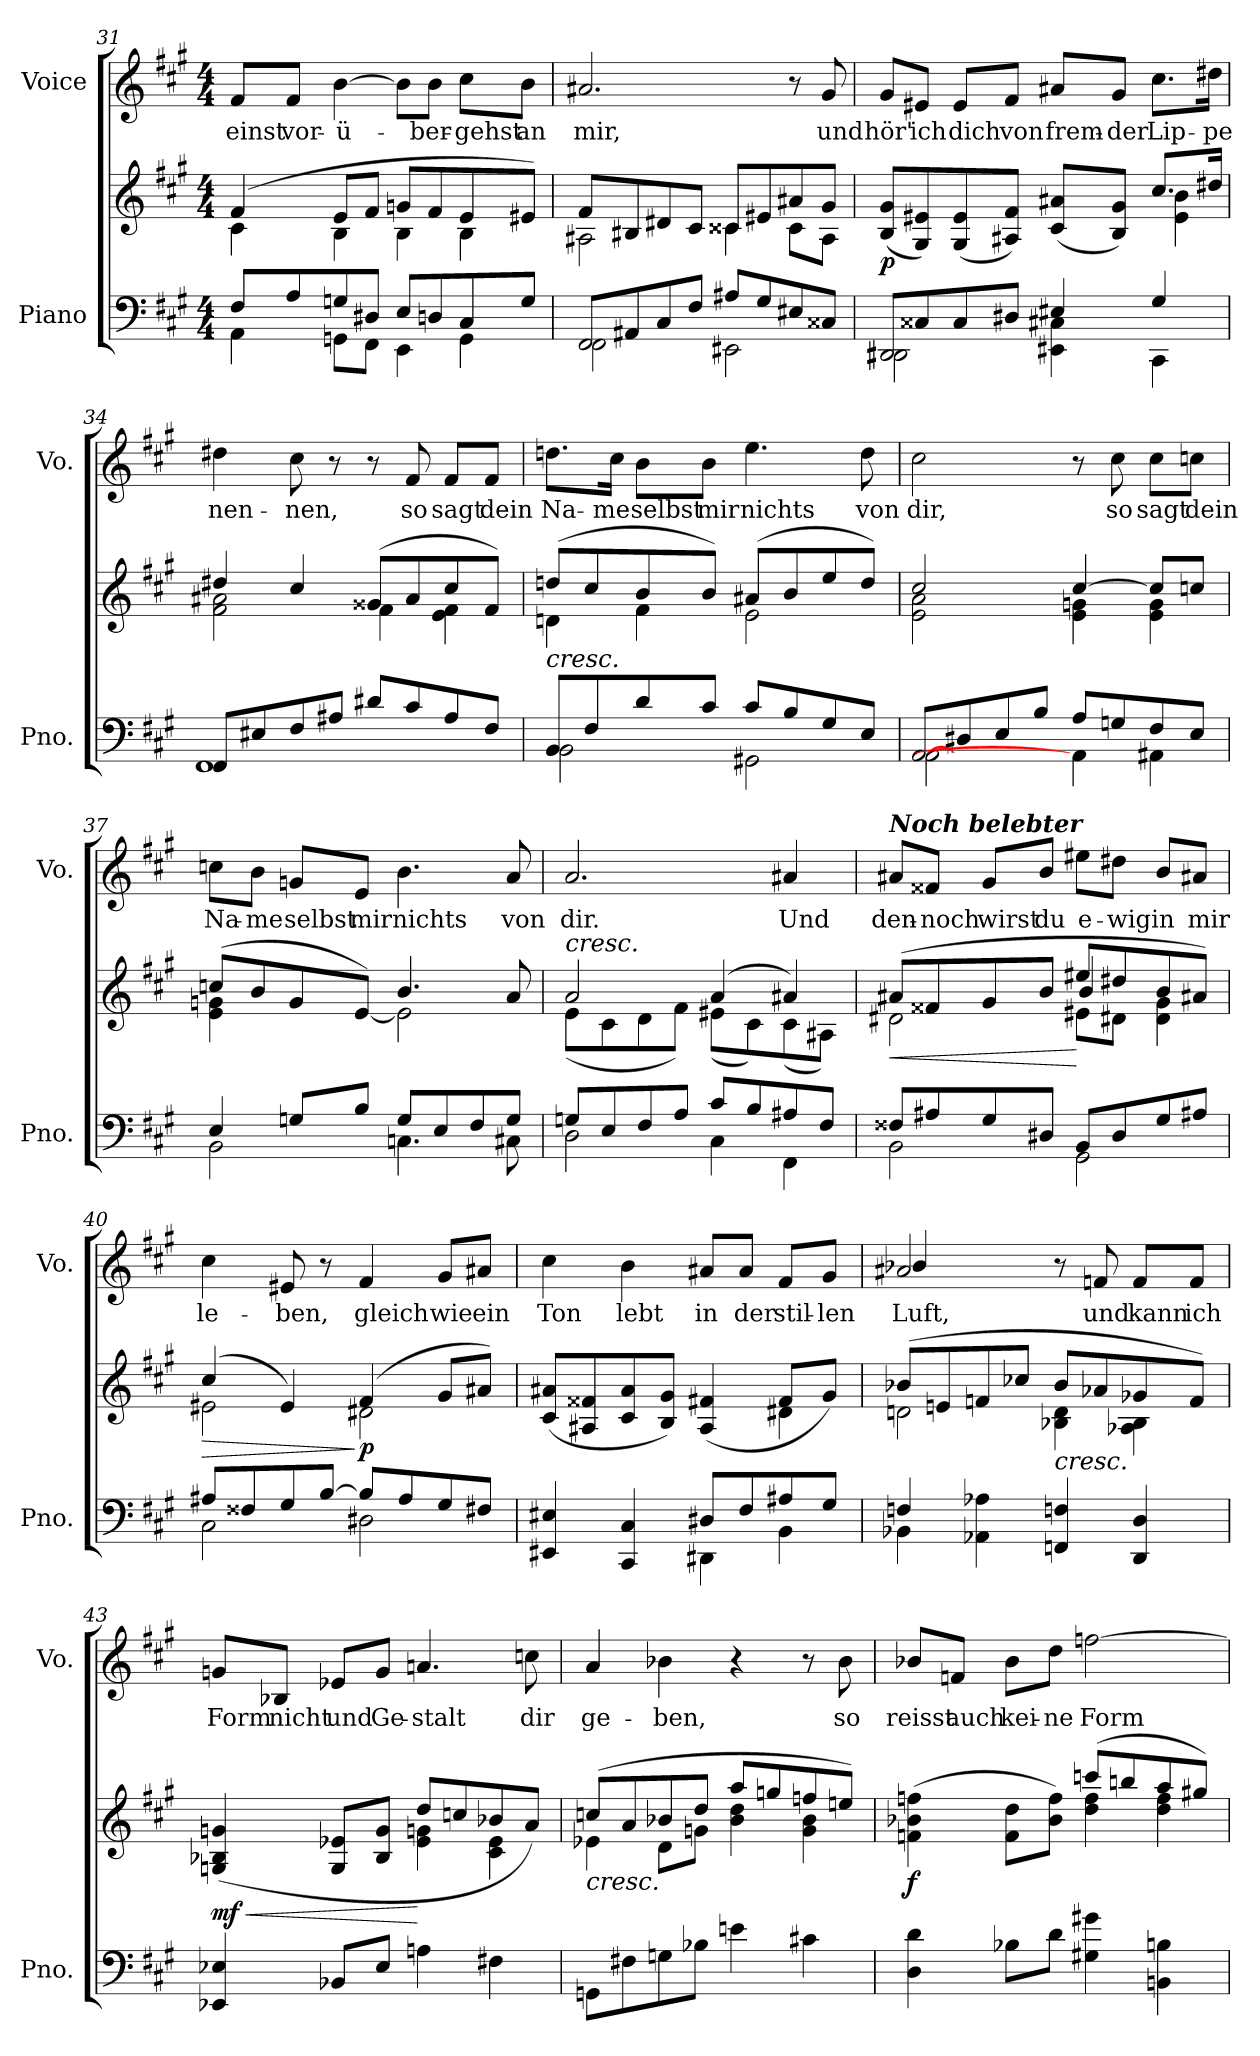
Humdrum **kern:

**kern	**kern	**dynam	**kern	**text
*part2	*part2	*part2	*part1	*part1
*staff3	*staff2	*staff2/3	*staff1	*staff1
*I"Piano	*	*	*I"Voice	*
*I'Pno.	*	*	*I'Vo.	*
*clefF4	*clefG2	*	*clefG2	*
*k[f#c#g#]	*k[f#c#g#]	*	*k[f#c#g#]	*
*M4/4	*M4/4	*	*M4/4	*
=31	=31	=31	=31	=31
*^	*^	*	*	*
8F#/L	(>4AA\	(4f#/	4c#\	.	8f#/L	einst
8A/	.	.	.	.	8f#/J	vor-
8Gn/	8GGn\L	8e/L	4B\	.	[4b\	-ü-
8D#X/J	8FF#\J	8f#/J	.	.	.	.
8E/L	4EE\	8gn/L	4B\	.	8b\L]	.
8Dn/	.	8f#/	.	.	8b\J	-ber-
8C#/	4GG\	8e/	4B\	.	8cc#\L	-gehst
8G/J	.	8e#X/J)	.	.	8b\J	an
=32	=32	=32	=32	=32	=32	=32
!LO:N:head=open	!	!	!	!	!	!
8FF#/L	2FF#\	8f#/L	2A#X\	.	2.a#X/	mir,
8AA#X/	.	8B#X/	.	.	.	.
8C#/	.	8d#X/	.	.	.	.
8F#/J	.	8c#/J	.	.	.	.
8A#X/L	2EE#X\	8c##X/L	4c##\	.	.	.
8G#/	.	8e#X/	.	.	.	.
8E#X/	.	8a#X/	8c##\L	.	8r	.
8C##X/J	.	8g#/J)	8A#\J	.	8g#/	und
=33	=33	=33	=33	=33	=33	=33
!LO:N:head=open	!	!	!	!LO:DY:b	!	!
8DD#X/L	2DD#\	(>8B/ 8g#/L	2.ryy	p	8g#/L	hör'
8C##X/	.	8G#/ 8e#X/)	.	.	8e#X/J	ich
8C##/	.	(>8G#/ 8e#/	.	.	8e#/L	dich
8D#X/J	.	8A#X/ 8f#/J)	.	.	8f#/J	von
4E#X/	4EE#X\ 4C#X\	(<8c#/ 8a#X/L	.	.	8a#X/L	frem-
.	.	8B/ 8g#/J)	.	.	8g#/J	-der
4G#/	4CC#\	8.cc#/L	4e#\ 4b\	.	8.cc#\L	Lip-
.	.	16dd#X/Jk	.	.	16dd#X\Jk	-pe
=34	=34	=34	=34	=34	=34	=34
8FF#/L	1FF#	4dd#X/	2f#\ 2a#X\	.	4dd#X\	nen-
8E#X/	.	.	.	.	.	.
8F#/	.	4cc#/	.	.	8cc#\	-nen,
8A#X/J	.	.	.	.	8r	.
8d#X/L	.	(>8g##X/L	4f#\	.	8r	.
8c#/	.	8a#/	.	.	8f#/	so
8A#/	.	8cc#/	4e\ 4f#\	.	8f#/L	sagt
8F#/J	.	8f#/J)	.	.	8f#/J	dein
=35	=35	=35	=35	=35	=35	=35
!	!	!LO:TX:b:i:t=cresc.	!	!	!	!
8BB/L	2BB\	(8ddn/L	4dn\	.	8.ddn\L	Na-
8F#/	.	8cc#/	.	.	.	.
.	.	.	.	.	16cc#\Jk	me
8d/	.	8b/	4f#\	.	8b\L	selbst
8c#/J	.	8b/J)	.	.	8b\J	mir
8c#/L	2GG#X\	(8a#X/L	2e\	.	4.ee\	nichts
8B/	.	8b/	.	.	.	.
8G#/	.	8ee/	.	.	.	.
8E/J	.	8dd/J)	.	.	8dd\	von
=36	=36	=36	=36	=36	=36	=36
!LO:N:head=open	!	!	!	!	!	!
[<8AA/L	2AA\	2cc#/	2e\ 2a\	.	2cc#\	dir,
8D#X/	.	.	.	.	.	.
8E/	.	.	.	.	.	.
8B/J	.	.	.	.	.	.
8A/L	4AA\]	[4cc#/	4e\ 4gn\	.	8r	.
8Gn/	.	.	.	.	8cc#\	so
8F#/	4AA#X\	8cc#/L]	4e\ 4g\	.	8cc#\L	sagt
8E/J	.	8ccn/J	.	.	8ccn\J	dein
=37	=37	=37	=37	=37	=37	=37
4E/	2BB\	(8ccn/L	4e\ 4gn\	.	8ccn\L	Na-
.	.	8b/	.	.	8b\J	-me
8Gn/L	.	8g/	4ryy	.	8gn/L	selbst
8B/J	.	[<8e/J)	.	.	8e/J	mir
8G/L	4.Cn\	4.b/	2e\]	.	4.b\	nichts
8E/	.	.	.	.	.	.
8F#/	.	.	.	.	.	.
8G/J	8C#X\	8a/	.	.	8a/	von
=38	=38	=38	=38	=38	=38	=38
!	!	!LO:TX:a:i:t=cresc.	!	!	!	!
8Gn/L	2D\	2a/	(8e\L	.	2.a/	dir.
8E/	.	.	8c#\	.	.	.
8F#/	.	.	8d\	.	.	.
8A/J	.	.	8f#\J)	.	.	.
8c#/L	4C#\	(4a/	(8e#X\L	.	.	.
8B/	.	.	8c#\)	.	.	.
8A#X/	4FF#\	4a#X/)	(8c#\	.	4a#X/	Und
8F#/J	.	.	8A#X\J)	.	.	.
=39	=39	=39	=39	=39	=39	=39
!	!	!	!	!	!LO:TX:a:Bi:t=Noch belebter	!
!	!	!	!	!LO:HP:b	!	!
*	*	*	*^	*	*	*
8F##X/L	2BB\	(8a#X/L	2d#X\	2ryy	<	8a#X/L	den-
8A#X/	.	8f##X/	.	.	.	8f##X/J	-noch
8G#/	.	8g#/	.	.	.	8g#/L	wirst
8D#X/J	.	8b/J	.	.	.	8b/J	du
8BB/L	2GG#\	8ee#X/L	8e#X\L	4b/	[	8ee#X\L	e-
8D#/	.	8dd#X/	8d#X\J	.	.	8dd#X\J	-wig
8G#/	.	8b/	4d#\ 4g#\	4ryy	.	8b/L	in
8A#X/J	.	8a#X/J)	.	.	.	8a#X/J	mir
*	*	*v	*v	*v	*	*	*
=40	=40	=40	=40	=40	=40
!	!	!	!LO:HP:b	!	!
*	*	*^	*	*	*
8A#X/L	2C#\	(4cc#/	2e#X\	>	4cc#\	le-
8F##X/	.	.	.	.	.	.
8G#/	.	4e#/)	.	.	8e#X/	-ben,
[8B/J	.	.	.	.	8r	.
!	!	!	!	!LO:DY:n=1:b	!	!
8B/L]	2D#X\	(4f#/	2d#X\	] p	4f#/	gleich
8A#/	.	.	.	.	.	.
8G#/	.	8g#/L	.	.	8g#/L	wie
8F#X/J	.	8a#X/J)	.	.	8a#X/J	ein
=41	=41	=41	=41	=41	=41	=41
4EE#X/ 4E#X/	2ryy	(<8c#/ 8a#X/L	2.ryy	.	4cc#\	Ton
.	.	8A#X/ 8f##X/	.	.	.	.
4CC#/ 4C#/	.	8c#/ 8a#/	.	.	4b\	lebt
.	.	8B/ 8g#/J)	.	.	.	.
8D#X/L	4DD#X\	(4A#/ 4f#X/	.	.	8a#X/L	in
8F#/	.	.	.	.	8a#/J	der
8A#X/	4BB\	8f#/L	4d#X\	.	8f#/L	stil-
8G#/J	.	8g#/J)	.	.	8g#/J	-len
=42	=42	=42	=42	=42	=42	=42
*	*	*	*	*	*^	*
4Fn/	4BB-X\	(>8b-X/L	2dn\	.	2a#X/	4b-X/	Luft,
.	.	8en/	.	.	.	.	.
4AA-X\ 4A-X\	2.ryy	8fn/	.	.	.	2.ryy	.
.	.	8cc-X/J	.	.	.	.	.
!	!	!LO:TX:b:i:t=cresc.	!	!	!	!	!
4FFn/ 4Fn/	.	8b-/L	4B-X\ 4d\	.	8r	.	.
.	.	8a-X/	.	.	8fn/	.	und
4DD/ 4D/	.	8g-X/	4A-X\ 4B-\	.	8f/L	.	kann
.	.	8f/J)	.	.	8f/J	.	ich
*v	*v	*	*	*	*v	*v	*
=43	=43	=43	=43	=43	=43
!	!	!	!LO:HP:b	!	!
!	!	!	!LO:DY:n=1:b	!	!
4EE-X/ 4E-X/	(4Gn/ 4B-X/ 4gn/	2ryy	< mf	8gn/L	Form
.	.	.	.	8B-X/J	nicht
8BB-X/L	8G/ 8e-X/L	.	.	8e-X/L	und
8E-/J	8B-/ 8g/J	.	.	8g/J	Ge-
4An\	8dd/L	4e-\ 4gn\	[	4.an/	-stalt
.	8ccn/	.	.	.	.
4F#X\	8b-X/	4c#\ 4e-\	.	.	.
.	8a/J)	.	.	8ccn\	dir
=44	=44	=44	=44	=44	=44
!	!LO:TX:b:i:t=cresc.	!	!	!	!
8GGn\L	(8ccn/L	4e-X\	.	4a/	ge-
8F#X\	8a/	.	.	.	.
8Gn\	8b-X/	8d\L	.	4b-X\	-ben,
8B-X\J	8dd/J	8gn\J	.	.	.
4en\	8aa/L	4b-\ 4dd\	.	4r	.
.	8ggn/	.	.	.	.
4c#X\	8ffn/	4g\ 4b-\	.	8r	.
.	8een/J)	.	.	8b-\	so
=45	=45	=45	=45	=45	=45
!	!	!	!LO:DY:b	!	!
4D\ 4d\	(>4fn\ 4b-X\ 4ffn\	2ryy	f	8b-X/L	reisst
.	.	.	.	8fn/J	auch
8B-X\L	8f\ 8dd\L	.	.	8b-\L	kei-
8d\J	8b-\ 8ff\J)	.	.	8dd\J	-ne
4G#X\ 4g#X\	(8cccn/L	4dd\ 4ff\	.	[2ffn\	Form
.	8bbn/	.	.	.	.
4BBn\ 4Bn\	8aa/	4dd\ 4ff\	.	.	.
.	8gg#X/J)	.	.	.	.
*	*v	*v	*	*	*
=	=	=	=	=
*-	*-	*-	*-	*-
